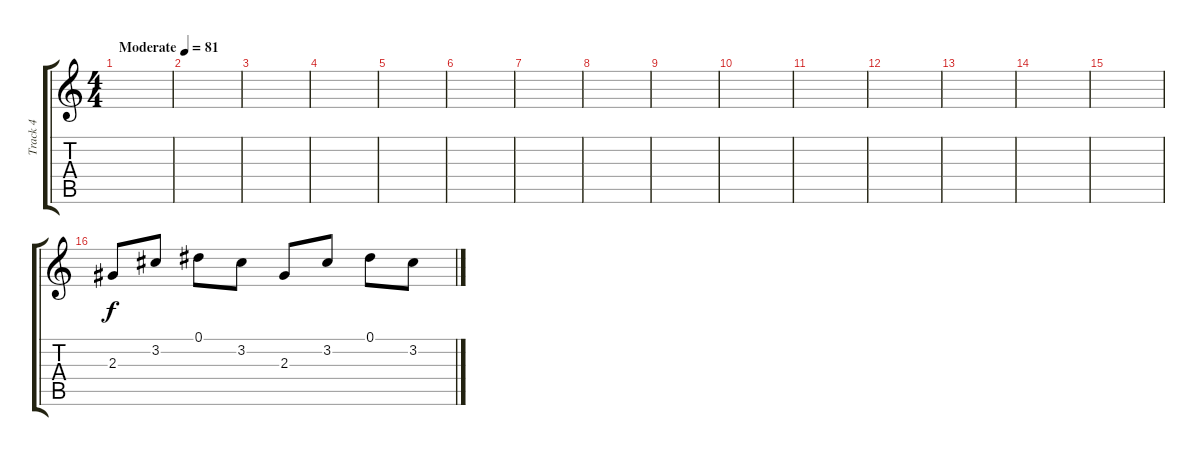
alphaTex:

\track ("Track 4" "Track 4") {instrument electricguitarclean}
\staff {score tabs}
\tuning (Eb4 Bb3 Gb3 Db3 Ab2 Eb2) {hide}
\ts (4 4)
\tempo (81 "Moderate")
\clef g2
\ks c
|
|
|
|
|
|
|
|
|
|
|
|
|
|
|
2.3.8 3.2.8 0.1.8 3.2.8 2.3.8 3.2.8 0.1.8 3.2.8
